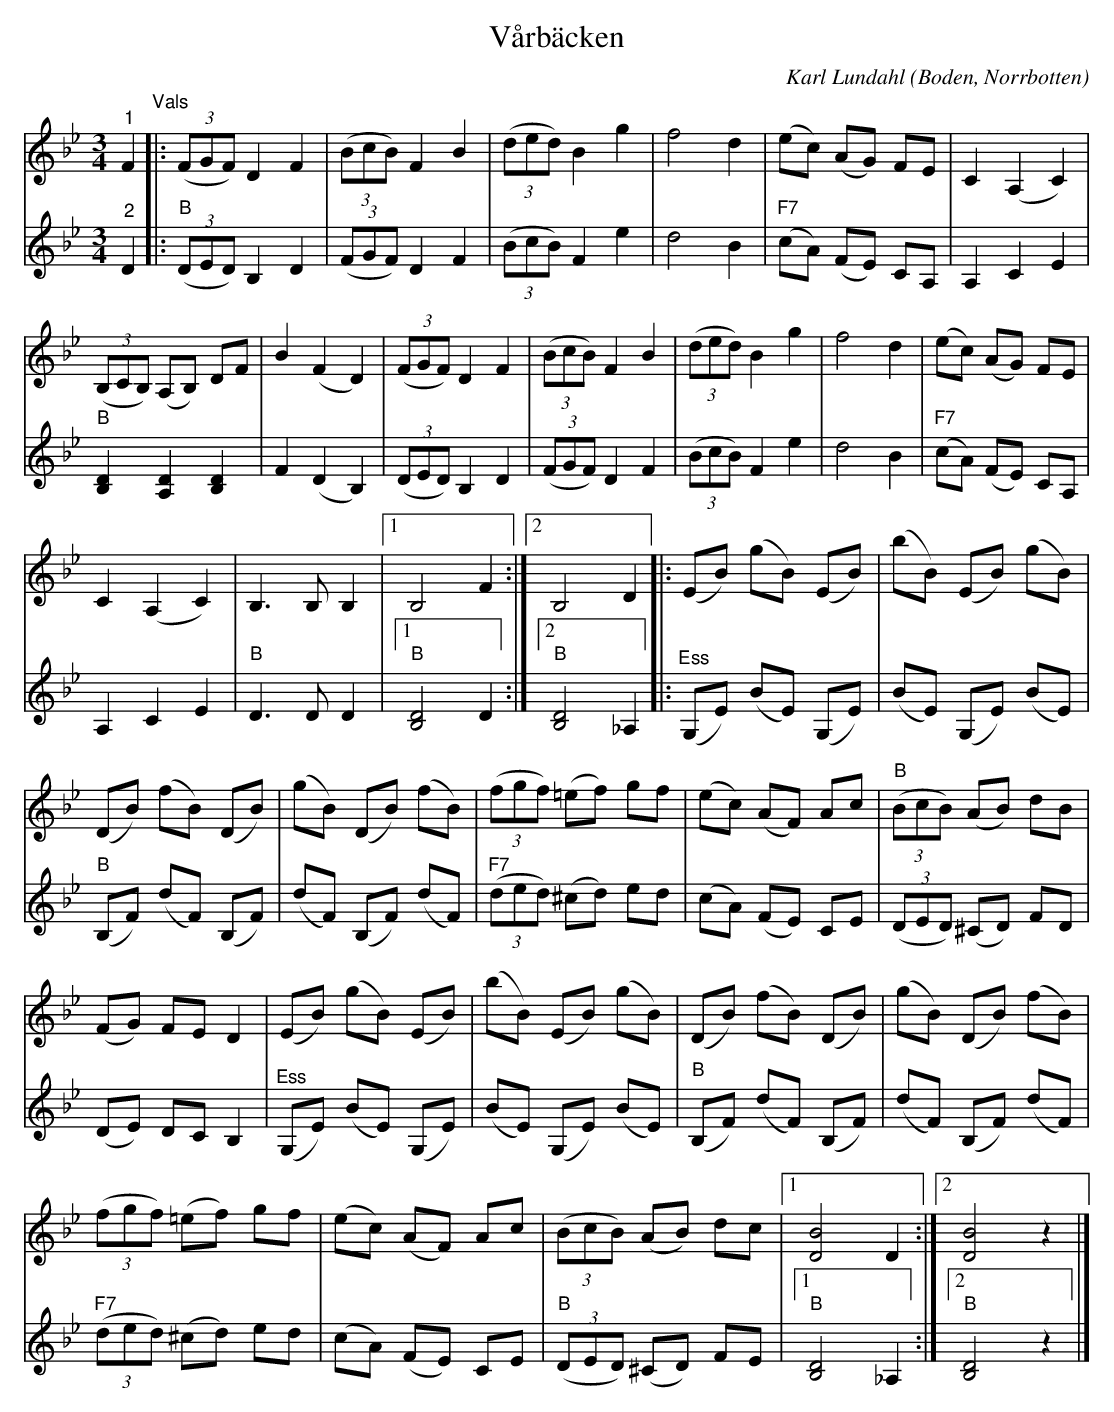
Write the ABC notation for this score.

X:1
T:Vårbäcken
C:Karl Lundahl
O:Boden, Norrbotten
L:1/8
M:3/4
K:Bb
V:1
"^1" F2"^Vals" |: (3(FGF) D2 F2 | (3(BcB) F2 B2 | (3(ded) B2 g2 | f4 d2 | (ec) (AG) FE | C2 (A,2 C2) |
(3(B,CB,) (A,B,) DF | B2 (F2 D2) | (3(FGF) D2 F2 | (3(BcB) F2 B2 | (3(ded) B2 g2 | f4 d2 | (ec) (AG) FE |
C2 (A,2 C2) | B,3 B, B,2 |1 B,4 F2 :|2 B,4 D2 |: (EB) (gB) (EB) | (bB) (EB) (gB) |
(DB) (fB) (DB) | (gB) (DB) (fB) | (3(fgf) (=ef) gf | (ec) (AF) Ac | "B" (3(BcB) (AB) dB |
(FG) FE D2 | (EB) (gB) (EB) | (bB) (EB) (gB) | (DB) (fB) (DB) | (gB) (DB) (fB) |
(3(fgf) (=ef) gf | (ec) (AF) Ac | (3(BcB) (AB) dc |1 [DB]4 D2 :|2 [DB]4 z2 |]
V:2
"^2" D2 |:"B" (3(DED) B,2 D2 | (3(FGF) D2 F2 | (3(BcB) F2 e2 | d4 B2 |"F7" (cA) (FE) CA, | A,2 C2 E2 |
"B" [B,D]2 [A,D]2 [B,D]2 | F2 (D2 B,2) | (3(DED) B,2 D2 | (3(FGF) D2 F2 | (3(BcB) F2 e2 | d4 B2 |"F7" (cA) (FE) CA, |
 A,2 C2 E2 |"B" D3 D D2 |1"B" [B,D]4 D2 :|2 "B" [B,D]4 _A,2 |:"^Ess" (G,E) (BE) (G,E) | (BE) (G,E) (BE) |
"B" (B,F) (dF) (B,F) | (dF) (B,F) (dF) |"F7" (3(ded) (^cd) ed | (cA) (FE) CE | (3(DED) (^CD) FD | (DE) DC B,2 |
"^Ess" (G,E) (BE) (G,E) | (BE) (G,E) (BE) |"B" (B,F) (dF) (B,F) | (dF) (B,F) (dF) |
"F7" (3(ded) (^cd) ed | (cA) (FE) CE | "B" (3(DED) (^CD) FE |1"B" [B,D]4 _A,2 :|2"B" [B,D]4 z2 |]
